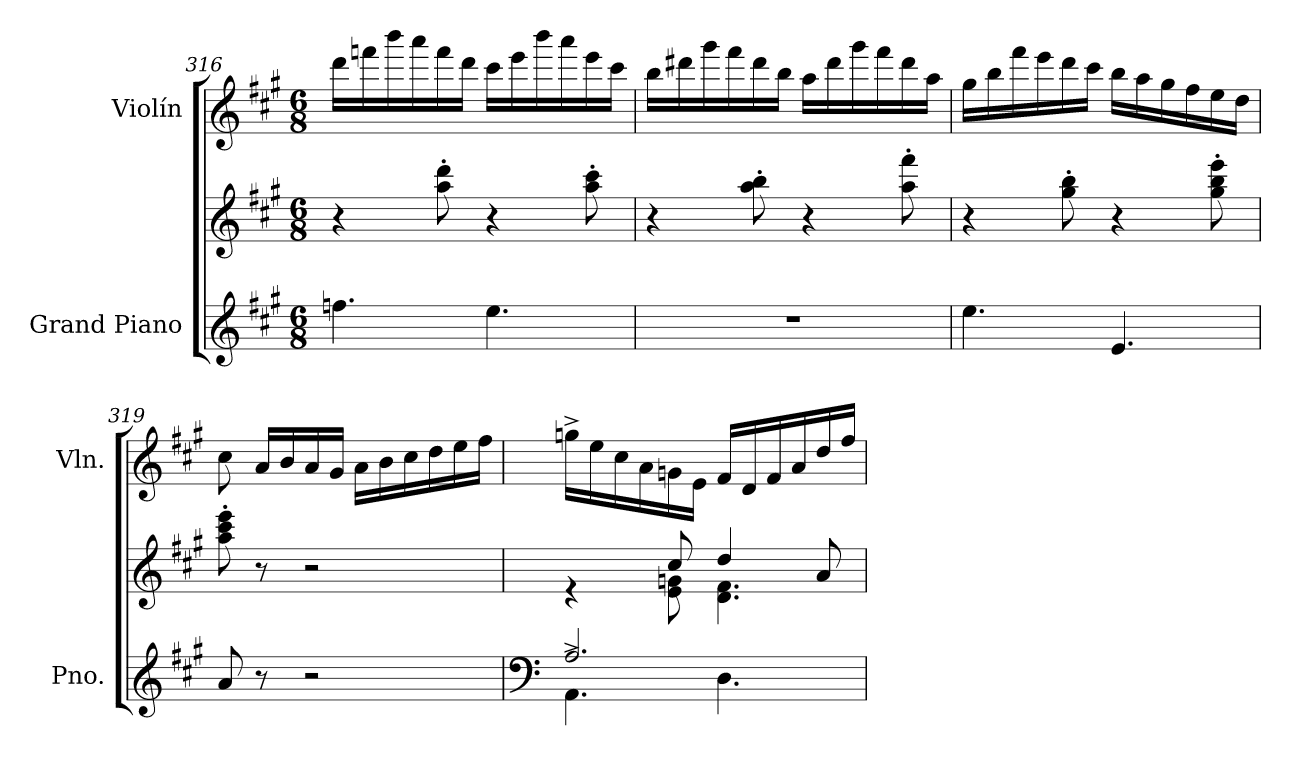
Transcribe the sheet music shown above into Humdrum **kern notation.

**kern	**kern	**kern
*part2	*part2	*part1
*staff3	*staff2	*staff1
*I"Grand Piano	*	*I"Violín
*I'Pno.	*	*I'Vln.
!!LO:PB:g=z
*clefG2	*clefG2	*clefG2
*k[f#c#g#]	*k[f#c#g#]	*k[f#c#g#]
*M6/8	*M6/8	*M6/8
=316	=316	=316
4.ffn\	4r	16ddd\LL
.	.	16fffn\
.	.	16bbb\
.	.	16aaa\
.	8aa\' 8ddd\'	16fff\
.	.	16ddd\JJ
4.ee\	4r	16ccc#\LL
.	.	16eee\
.	.	16bbb\
.	.	16aaa\
.	8aa\' 8ccc#\'	16eee\
.	.	16ccc#\JJ
=317	=317	=317
2.r	4r	16bb\LL
.	.	16ddd#X\
.	.	16ggg#\
.	.	16fff#\
.	8aa\' 8bb\'	16ddd#\
.	.	16bb\JJ
.	4r	16aa\LL
.	.	16ddd#\
.	.	16ggg#\
.	.	16fff#\
.	8aa\' 8fff#\'	16ddd#\
.	.	16aa\JJ
!!LO:LB:g=z
=318	=318	=318
4.ee\	4r	16gg#\LL
.	.	16bb\
.	.	16fff#\
.	.	16eee\
.	8gg#\' 8bb\'	16ddd\
.	.	16ccc#\JJ
4.e/	4r	16bb\LL
.	.	16aa\
.	.	16gg#\
.	.	16ff#\
.	8gg#\' 8bb\' 8eee\'	16ee\
.	.	16dd\JJ
=319	=319	=319
8a/	8aa\' 8ccc#\' 8eee\'	8cc#\
8r	8r	16a/LL
.	.	16b/
2r	2r	16a/
.	.	16g#/JJ
.	.	16a\LL
.	.	16b\
.	.	16cc#\
.	.	16dd\
.	.	16ee\
.	.	16ff#\JJ
=320	=320	=320
*clefF4	*	*
*^	*^	*
4.AA^\	2.A/	4re	4ryy	16ggn^\LL
.	.	.	.	16ee\
.	.	.	.	16cc#\
.	.	.	.	16a\
.	.	8e\ 8gn\	8cc#/	16gn\
.	.	.	.	16e\JJ
4.D\	.	4.d\ 4.f#\	4dd/	16f#/LL
.	.	.	.	16d/
.	.	.	.	16f#/
.	.	.	.	16a/
.	.	.	8a/	16dd/
.	.	.	.	16ff#/JJ
*v	*v	*	*	*
*	*v	*v	*
=	=	=
*-	*-	*-
